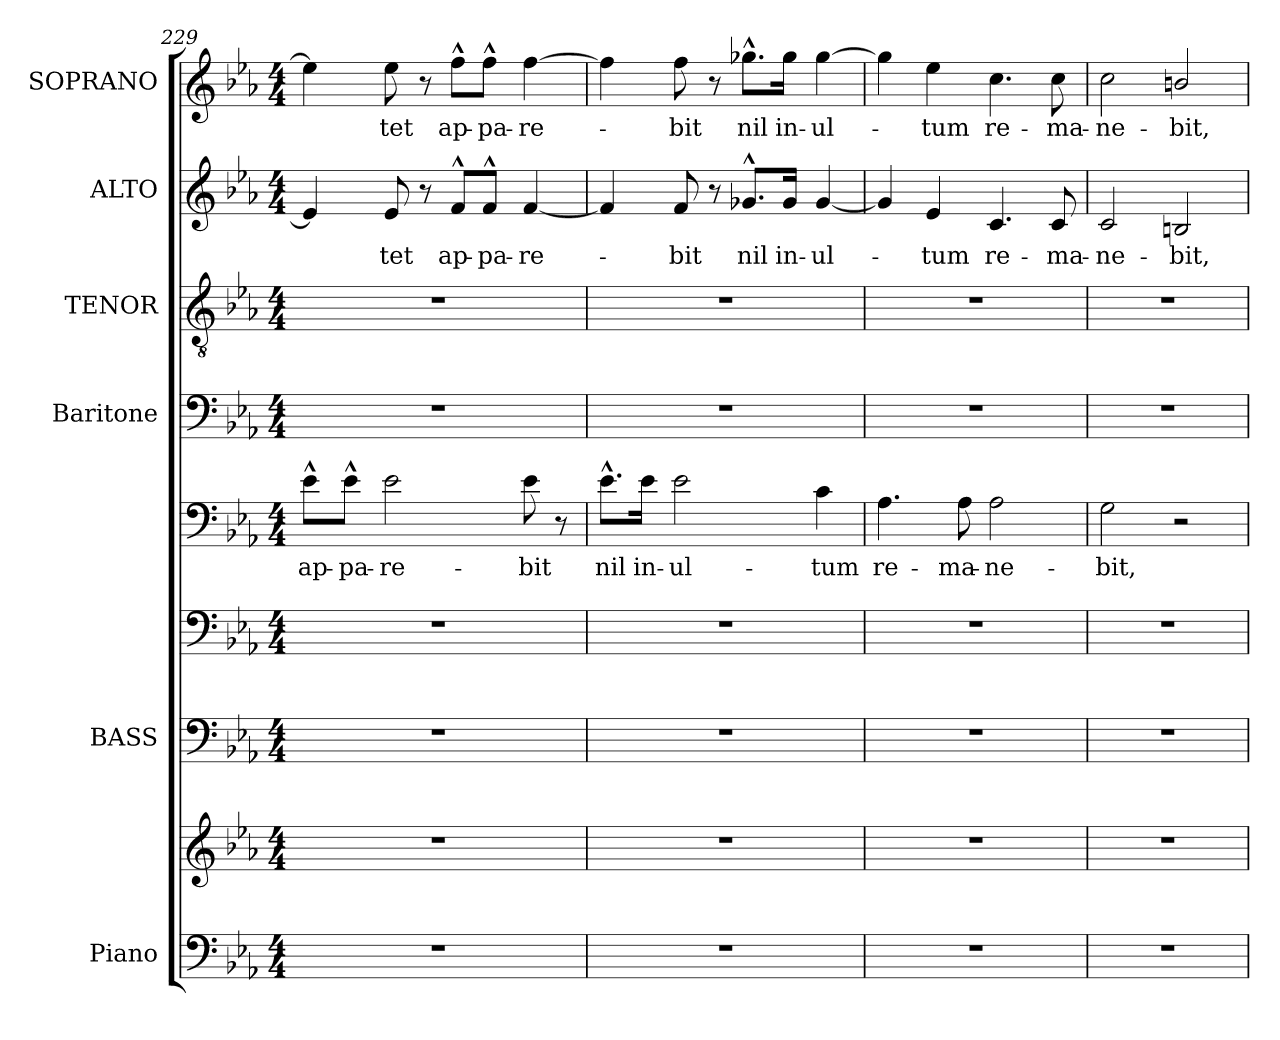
**kern	**kern	**kern	**kern	**kern	**text	**kern	**kern	**kern	**text	**kern	**text
*part6	*part6	*part5	*part5	*part5	*part5	*part4	*part3	*part2	*part2	*part1	*part1
*staff9	*staff8	*staff7	*staff6	*staff5	*staff5	*staff4	*staff3	*staff2	*staff2	*staff1	*staff1
*I"Piano	*	*I"BASS	*	*	*	*I"Baritone	*I"TENOR	*I"ALTO	*	*I"SOPRANO	*
*I'Pno.	*	*I'B.	*	*	*	*I'Bar.	*I'T.	*I'A.	*	*I'S.	*
*clefF4	*clefG2	*clefF4	*clefF4	*clefF4	*	*clefF4	*clefGv2	*clefG2	*	*clefG2	*
*	*	*	*	*	*	*	*ITrd7c12	*	*	*	*
*k[b-e-a-]	*k[b-e-a-]	*k[b-e-a-]	*k[b-e-a-]	*k[b-e-a-]	*	*k[b-e-a-]	*k[b-e-a-]	*k[b-e-a-]	*	*k[b-e-a-]	*
*E-:	*E-:	*E-:	*E-:	*E-:	*	*E-:	*E-:	*E-:	*	*E-:	*
*M4/4	*M4/4	*M4/4	*M4/4	*M4/4	*	*M4/4	*M4/4	*M4/4	*	*M4/4	*
=229	=229	=229	=229	=229	=229	=229	=229	=229	=229	=229	=229
!	!	!	!	!	!LO:LY:b:color=#000000	!	!	!	!	!	!
1r	1r	1r	1r	8e-^^i\L	ap-	1r	1r	4e-i/]	.	4ee-i\]	.
!	!	!	!	!	!LO:LY:b:color=#000000	!	!	!	!	!	!
.	.	.	.	8e-^^i\J	-pa-	.	.	.	.	.	.
!	!	!	!	!	!LO:LY:b:color=#000000	!	!	!	!	!	!
!	!	!	!	!	!	!	!	!	!LO:LY:b:color=#000000	!	!
!	!	!	!	!	!	!	!	!	!	!	!LO:LY:b:color=#000000
.	.	.	.	2e-i\	-re-	.	.	8e-i/	-tet	8ee-i\	-tet
.	.	.	.	.	.	.	.	8r	.	8r	.
!	!	!	!	!	!	!	!	!	!LO:LY:b:color=#000000	!	!
!	!	!	!	!	!	!	!	!	!	!	!LO:LY:b:color=#000000
.	.	.	.	.	.	.	.	8f^^i/L	ap-	8ff^^i\L	ap-
!	!	!	!	!	!	!	!	!	!LO:LY:b:color=#000000	!	!
!	!	!	!	!	!	!	!	!	!	!	!LO:LY:b:color=#000000
.	.	.	.	.	.	.	.	8f^^i/J	-pa-	8ff^^i\J	-pa-
!	!	!	!	!	!LO:LY:b:color=#000000	!	!	!	!	!	!
!	!	!	!	!	!	!	!	!	!LO:LY:b:color=#000000	!	!
!	!	!	!	!	!	!	!	!	!	!	!LO:LY:b:color=#000000
.	.	.	.	8e-i\	-bit	.	.	[4fi/	-re-	[4ffi\	-re-
.	.	.	.	8r	.	.	.	.	.	.	.
=230	=230	=230	=230	=230	=230	=230	=230	=230	=230	=230	=230
!	!	!	!	!	!LO:LY:b:color=#000000	!	!	!	!	!	!
1r	1r	1r	1r	8.e-^^i\L	nil	1r	1r	4fi/]	.	4ffi\]	.
!	!	!	!	!	!LO:LY:b:color=#000000	!	!	!	!	!	!
.	.	.	.	16e-i\Jk	in-	.	.	.	.	.	.
!	!	!	!	!	!LO:LY:b:color=#000000	!	!	!	!	!	!
!	!	!	!	!	!	!	!	!	!LO:LY:b:color=#000000	!	!
!	!	!	!	!	!	!	!	!	!	!	!LO:LY:b:color=#000000
.	.	.	.	2e-i\	-ul-	.	.	8fi/	-bit	8ffi\	-bit
.	.	.	.	.	.	.	.	8r	.	8r	.
!	!	!	!	!	!	!	!	!	!LO:LY:b:color=#000000	!	!
!	!	!	!	!	!	!	!	!	!	!	!LO:LY:b:color=#000000
.	.	.	.	.	.	.	.	8.g-X^^i/L	nil	8.gg-X^^i\L	nil
!	!	!	!	!	!	!	!	!	!LO:LY:b:color=#000000	!	!
!	!	!	!	!	!	!	!	!	!	!	!LO:LY:b:color=#000000
.	.	.	.	.	.	.	.	16g-i/Jk	in-	16gg-i\Jk	in-
!	!	!	!	!	!LO:LY:b:color=#000000	!	!	!	!	!	!
!	!	!	!	!	!	!	!	!	!LO:LY:b:color=#000000	!	!
!	!	!	!	!	!	!	!	!	!	!	!LO:LY:b:color=#000000
.	.	.	.	4ci\	-tum	.	.	[4g-i/	-ul-	[4gg-i\	-ul-
=231	=231	=231	=231	=231	=231	=231	=231	=231	=231	=231	=231
!	!	!	!	!	!LO:LY:b:color=#000000	!	!	!	!	!	!
1r	1r	1r	1r	4.A-i\	re-	1r	1r	4g-i/]	.	4gg-i\]	.
!	!	!	!	!	!	!	!	!	!LO:LY:b:color=#000000	!	!
!	!	!	!	!	!	!	!	!	!	!	!LO:LY:b:color=#000000
.	.	.	.	.	.	.	.	4e-i/	-tum	4ee-i\	-tum
!	!	!	!	!	!LO:LY:b:color=#000000	!	!	!	!	!	!
.	.	.	.	8A-i\	-ma-	.	.	.	.	.	.
!	!	!	!	!	!LO:LY:b:color=#000000	!	!	!	!	!	!
!	!	!	!	!	!	!	!	!	!LO:LY:b:color=#000000	!	!
!	!	!	!	!	!	!	!	!	!	!	!LO:LY:b:color=#000000
.	.	.	.	2A-i\	-ne-	.	.	4.ci/	re-	4.cci\	re-
!	!	!	!	!	!	!	!	!	!LO:LY:b:color=#000000	!	!
!	!	!	!	!	!	!	!	!	!	!	!LO:LY:b:color=#000000
.	.	.	.	.	.	.	.	8ci/	-ma-	8cci\	-ma-
=232	=232	=232	=232	=232	=232	=232	=232	=232	=232	=232	=232
!	!	!	!	!	!LO:LY:b:color=#000000	!	!	!	!	!	!
!	!	!	!	!	!	!	!	!	!LO:LY:b:color=#000000	!	!
!	!	!	!	!	!	!	!	!	!	!	!LO:LY:b:color=#000000
1r	1r	1r	1r	2Gi\	-bit,	1r	1r	2ci/	-ne-	2cci\	-ne-
!	!	!	!	!	!	!	!	!	!LO:LY:b:color=#000000	!	!
!	!	!	!	!	!	!	!	!	!	!	!LO:LY:b:color=#000000
.	.	.	.	2r	.	.	.	2Bni/	-bit,	2bni/	-bit,
=	=	=	=	=	=	=	=	=	=	=	=
*-	*-	*-	*-	*-	*-	*-	*-	*-	*-	*-	*-
